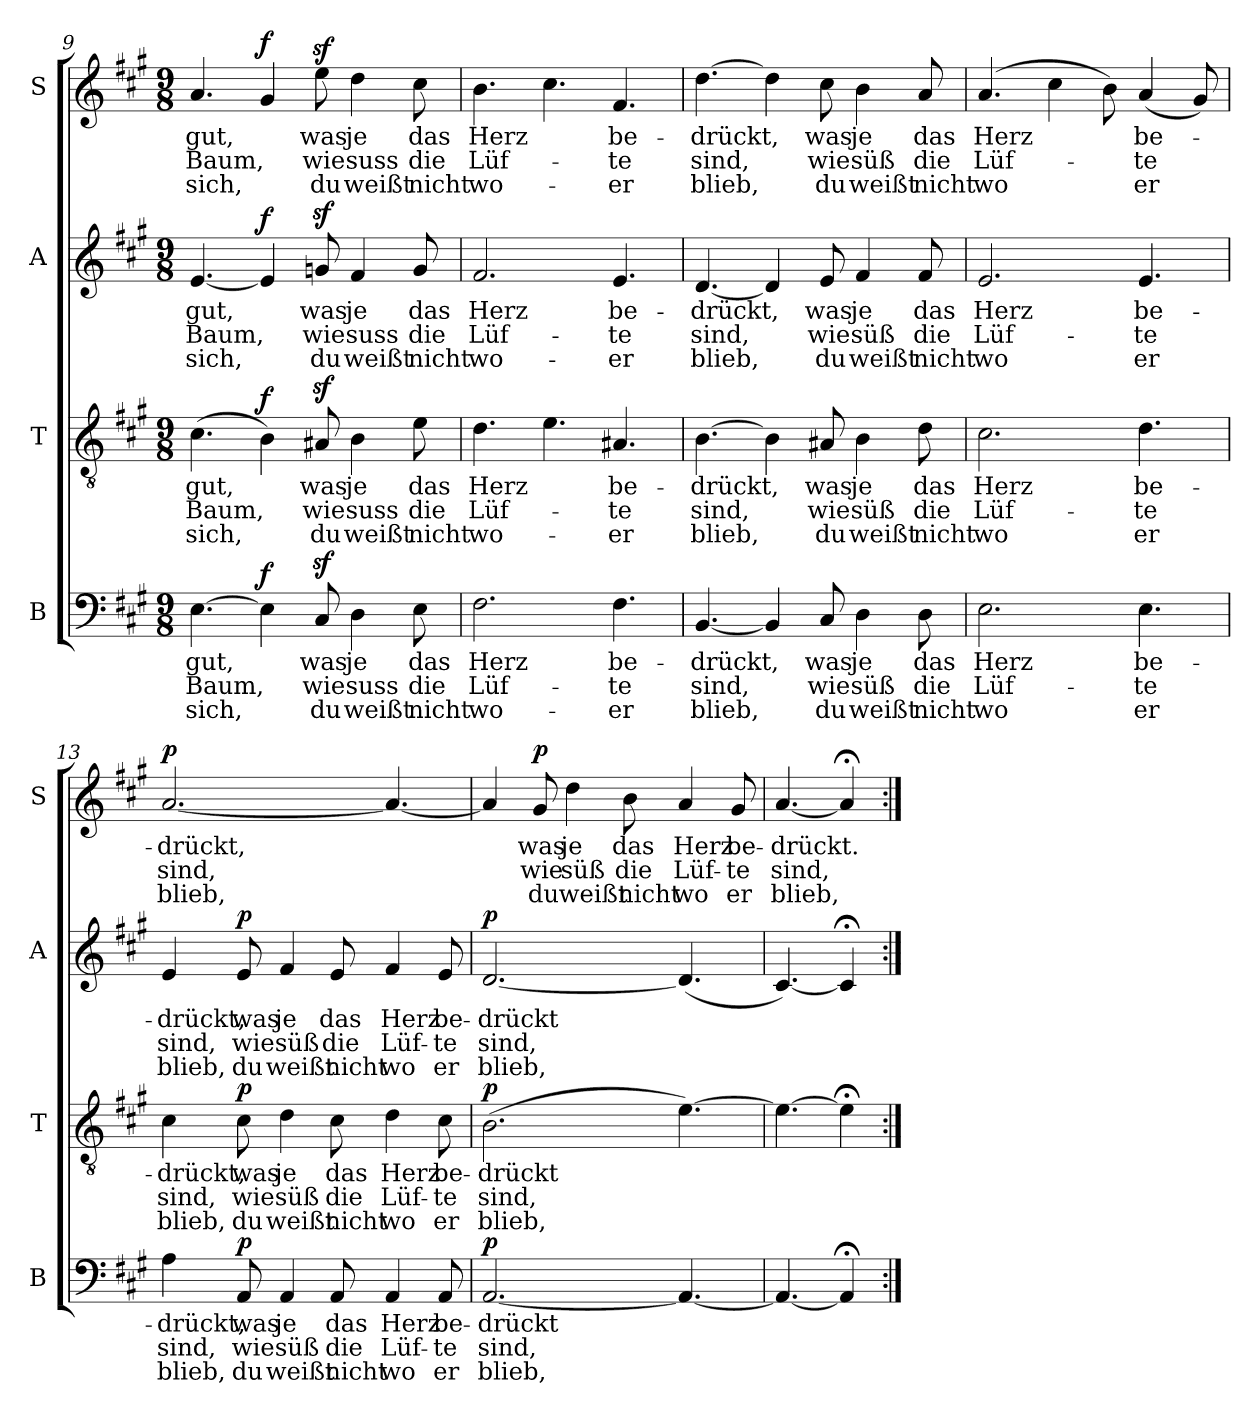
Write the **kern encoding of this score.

**kern	**text	**text	**text	**dynam	**kern	**text	**text	**text	**dynam	**kern	**text	**text	**text	**dynam	**kern	**text	**text	**text	**dynam
*part4	*part4	*part4	*part4	*part4	*part3	*part3	*part3	*part3	*part3	*part2	*part2	*part2	*part2	*part2	*part1	*part1	*part1	*part1	*part1
*staff4	*staff4	*staff4	*staff4	*staff4	*staff3	*staff3	*staff3	*staff3	*staff3	*staff2	*staff2	*staff2	*staff2	*staff2	*staff1	*staff1	*staff1	*staff1	*staff1
*I"B	*	*	*	*	*I"T	*	*	*	*	*I"A	*	*	*	*	*I"S	*	*	*	*
*I'B	*	*	*	*	*I'T	*	*	*	*	*I'A	*	*	*	*	*I'S	*	*	*	*
!!LO:PB:g=z
*clefF4	*	*	*	*	*clefGv2	*	*	*	*	*clefG2	*	*	*	*	*clefG2	*	*	*	*
*k[f#c#g#]	*	*	*	*	*k[f#c#g#]	*	*	*	*	*k[f#c#g#]	*	*	*	*	*k[f#c#g#]	*	*	*	*
*M9/8	*	*	*	*	*M9/8	*	*	*	*	*M9/8	*	*	*	*	*M9/8	*	*	*	*
=9	=9	=9	=9	=9	=9	=9	=9	=9	=9	=9	=9	=9	=9	=9	=9	=9	=9	=9	=9
[4.E\	gut,	Baum,	sich,	.	(4.c#\	gut,	Baum,	sich,	.	[4.e/	gut,	Baum,	sich,	.	4.a/	gut,	Baum,	sich,	.
!	!	!	!	!LO:DY:a	!	!	!	!	!LO:DY:a	!	!	!	!	!LO:DY:a	!	!	!	!	!LO:DY:a
4E\]	.	.	.	f	4B\)	.	.	.	f	4e/]	.	.	.	f	4g#/	.	.	.	f
8C#z>/	was	wie	du	.	8A#Xz>/	was	wie	du	.	8gnz>/	was	wie	du	.	8eez>\	was	wie	du	.
4D\	je	suss	weißt	.	4B\	je	suss	weißt	.	4f#/	je	suss	weißt	.	4dd\	je	suss	weißt	.
8E\	das	die	nicht	.	8e\	das	die	nicht	.	8g/	das	die	nicht	.	8cc#\	das	die	nicht	.
=10	=10	=10	=10	=10	=10	=10	=10	=10	=10	=10	=10	=10	=10	=10	=10	=10	=10	=10	=10
2.F#\	Herz	Lüf-	wo-	.	4.d\	Herz	Lüf-	wo-	.	2.f#/	Herz	Lüf-	wo-	.	4.b\	Herz	Lüf-	wo-	.
.	.	.	.	.	4.e\	.	.	.	.	.	.	.	.	.	4.cc#\	.	.	.	.
4.F#\	be-	-te	-er	.	4.A#X/	be-	-te	-er	.	4.e/	be-	-te	-er	.	4.f#/	be-	-te	-er	.
=11	=11	=11	=11	=11	=11	=11	=11	=11	=11	=11	=11	=11	=11	=11	=11	=11	=11	=11	=11
[4.BB/	-drückt,	sind,	blieb,	.	[4.B\	-drückt,	sind,	blieb,	.	[4.d/	-drückt,	sind,	blieb,	.	[4.dd\	-drückt,	sind,	blieb,	.
4BB/]	.	.	.	.	4B\]	.	.	.	.	4d/]	.	.	.	.	4dd\]	.	.	.	.
8C#/	was	wie	du	.	8A#X/	was	wie	du	.	8e/	was	wie	du	.	8cc#\	was	wie	du	.
4D\	je	süß	weißt	.	4B\	je	süß	weißt	.	4f#/	je	süß	weißt	.	4b\	je	süß	weißt	.
8D\	das	die	nicht	.	8d\	das	die	nicht	.	8f#/	das	die	nicht	.	8a/	das	die	nicht	.
=12	=12	=12	=12	=12	=12	=12	=12	=12	=12	=12	=12	=12	=12	=12	=12	=12	=12	=12	=12
2.E\	Herz	Lüf-	wo	.	2.c#\	Herz	Lüf-	wo	.	2.e/	Herz	Lüf-	wo	.	(4.a/	Herz	Lüf-	wo	.
.	.	.	.	.	.	.	.	.	.	.	.	.	.	.	4cc#\	.	.	.	.
.	.	.	.	.	.	.	.	.	.	.	.	.	.	.	8b\)	.	.	.	.
4.E\	be-	-te	er	.	4.d\	be-	-te	er	.	4.e/	be-	-te	er	.	(4a/	be-	-te	er	.
.	.	.	.	.	.	.	.	.	.	.	.	.	.	.	8g#/)	.	.	.	.
!!LO:LB:g=z
=13	=13	=13	=13	=13	=13	=13	=13	=13	=13	=13	=13	=13	=13	=13	=13	=13	=13	=13	=13
!	!	!	!	!	!	!	!	!	!	!	!	!	!	!	!	!	!	!	!LO:DY:a
4A\	-drückt,	sind,	blieb,	.	4c#\	-drückt,	sind,	blieb,	.	4e/	-drückt,	sind,	blieb,	.	[2.a/	-drückt,	sind,	blieb,	p
!	!	!	!	!LO:DY:a	!	!	!	!	!LO:DY:a	!	!	!	!	!LO:DY:a	!	!	!	!	!
8AA/	was	wie	du	p	8c#\	was	wie	du	p	8e/	was	wie	du	p	.	.	.	.	.
4AA/	je	süß	weißt	.	4d\	je	süß	weißt	.	4f#/	je	süß	weißt	.	.	.	.	.	.
8AA/	das	die	nicht	.	8c#\	das	die	nicht	.	8e/	das	die	nicht	.	.	.	.	.	.
4AA/	Herz	Lüf-	wo	.	4d\	Herz	Lüf-	wo	.	4f#/	Herz	Lüf-	wo	.	4.a/_	.	.	.	.
8AA/	be-	-te	er	.	8c#\	be-	-te	er	.	8e/	be-	-te	er	.	.	.	.	.	.
=14	=14	=14	=14	=14	=14	=14	=14	=14	=14	=14	=14	=14	=14	=14	=14	=14	=14	=14	=14
!	!	!	!	!LO:DY:a	!	!	!	!	!LO:DY:a	!	!	!	!	!LO:DY:a	!	!	!	!	!
[2.AA/	-drückt	sind,	blieb,	p	(2.B\	-drückt	sind,	blieb,	p	[2.d/	-drückt	sind,	blieb,	p	4a/]	.	.	.	.
!	!	!	!	!	!	!	!	!	!	!	!	!	!	!	!	!	!	!	!LO:DY:a
.	.	.	.	.	.	.	.	.	.	.	.	.	.	.	8g#/	was	wie	du	p
.	.	.	.	.	.	.	.	.	.	.	.	.	.	.	4dd\	je	süß	weißt	.
.	.	.	.	.	.	.	.	.	.	.	.	.	.	.	8b\	das	die	nicht	.
4.AA/_	.	.	.	.	[4.e\)	.	.	.	.	(4.d/]	.	.	.	.	4a/	Herz	Lüf-	wo	.
.	.	.	.	.	.	.	.	.	.	.	.	.	.	.	8g#/	be-	-te	er	.
=15	=15	=15	=15	=15	=15	=15	=15	=15	=15	=15	=15	=15	=15	=15	=15	=15	=15	=15	=15
4.AA/_	.	.	.	.	4.e\_	.	.	.	.	[4.c#/)	.	.	.	.	[4.a/	-drückt.	sind,	blieb,	.
4AA;</]	.	.	.	.	4e;<\]	.	.	.	.	4c#;</]	.	.	.	.	4a;</]	.	.	.	.
=:|!	=:|!	=:|!	=:|!	=:|!	=:|!	=:|!	=:|!	=:|!	=:|!	=:|!	=:|!	=:|!	=:|!	=:|!	=:|!	=:|!	=:|!	=:|!	=:|!
*-	*-	*-	*-	*-	*-	*-	*-	*-	*-	*-	*-	*-	*-	*-	*-	*-	*-	*-	*-
